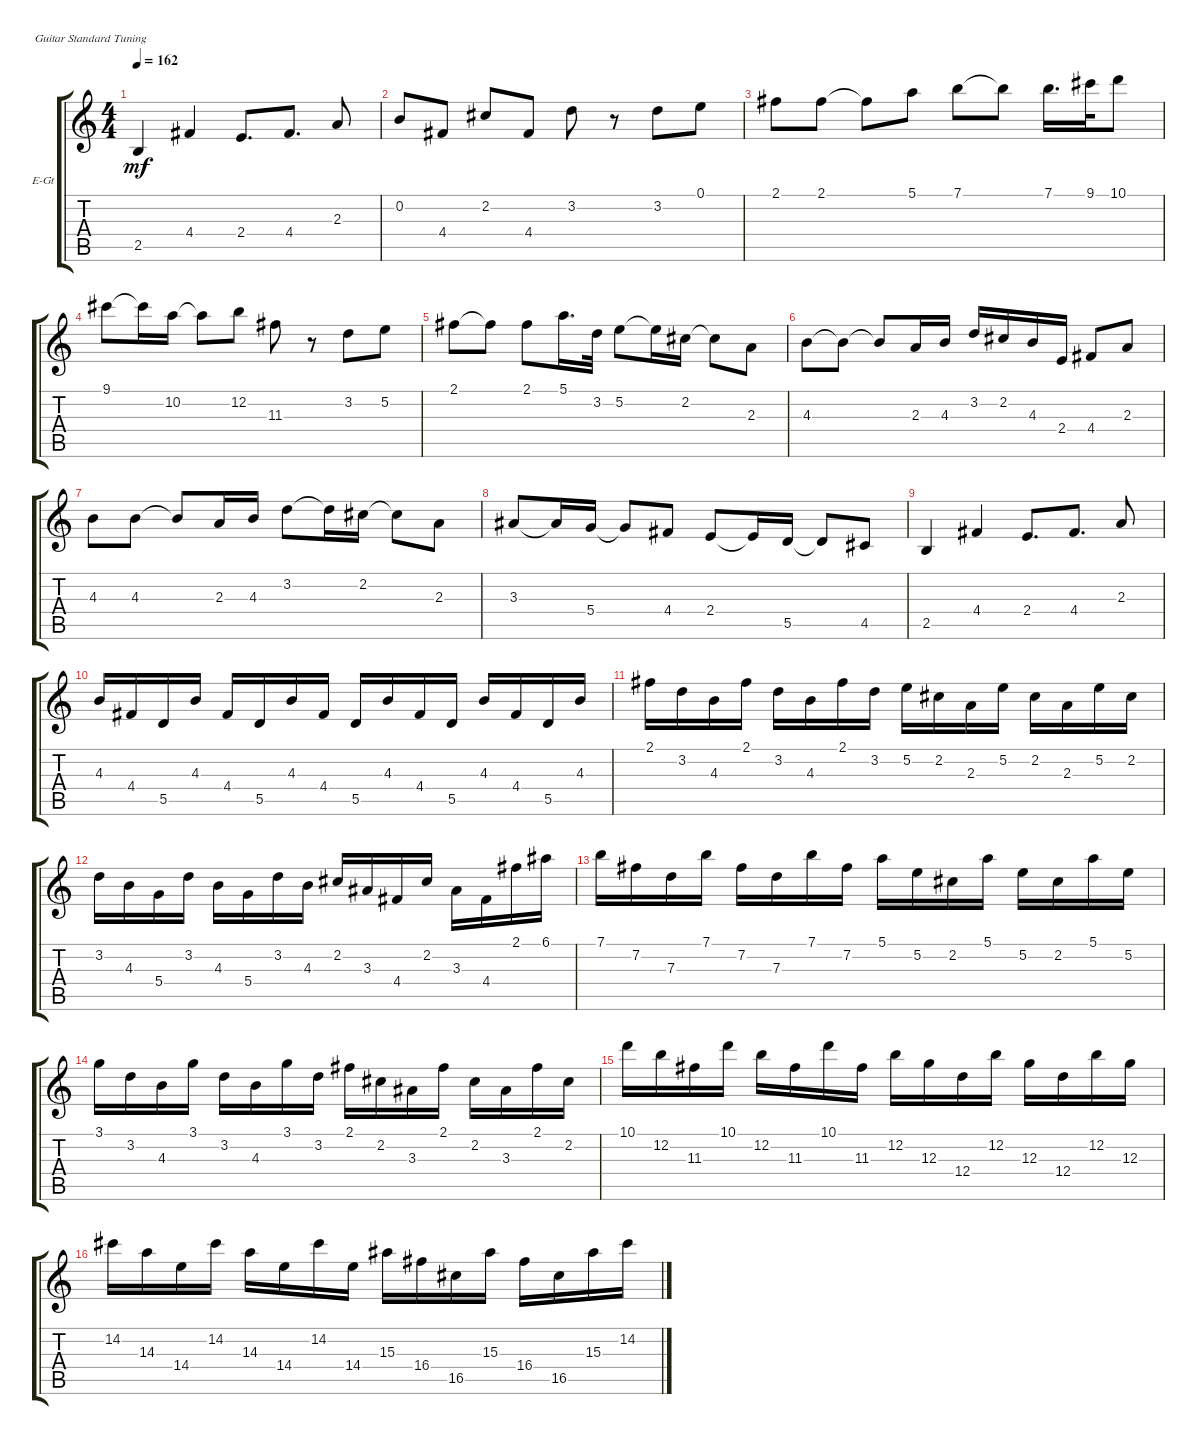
\defaultSystemsLayout 4
\bracketExtendMode groupsimilarinstruments
\firstSystemTrackNameOrientation horizontal
\otherSystemsTrackNameOrientation horizontal
\track ("Electric Guitar" "E-Gt") {instrument distortionguitar}
\staff {score tabs}
\tuning (E4 B3 G3 D3 A2 E2)
\ts (4 4)
\tempo 162
\clef g2
\scale
0.333333
\ks c
2.5.4{dy mf} 4.4.4 2.4.8{d} 4.4.8{d} 2.3.8 |
\scale
0.333333 0.2.8 4.4.8 2.2.8 4.4.8 3.2.8 r.8 3.2.8 0.1.8 |
\scale
0.333333 2.1.8 2.1.8 2.1{t}.8 5.1.8 7.1.8 7.1{t}.8 7.1.16{d} 9.1.32 10.1.8 |
\scale
0.333333 9.1.8 9.1{t}.16 10.2.16 10.2{t}.8 12.2.8 11.3.8 r.8 3.2.8 5.2.8 |
\scale
0.333333 2.1.8 2.1{t}.8 2.1.8 5.1.16{d} 3.2.32 5.2.8 5.2{t}.16 2.2.16 2.2{t}.8 2.3.8 |
\scale
0.333333 4.3.8 4.3{t}.8 4.3{t}.8 2.3.16 4.3.16 3.2.16 2.2.16 4.3.16 2.4.16 4.4.8 2.3.8 |
\scale
0.333333 4.3.8 4.3.8 4.3{t}.8 2.3.16 4.3.16 3.2.8 3.2{t}.16 2.2.16 2.2{t}.8 2.3.8 |
\scale
0.333333 3.3.8 3.3{t}.16 5.4.16 5.4{t}.8 4.4.8 2.4.8 2.4{t}.16 5.5.16 5.5{t}.8 4.5.8 |
\scale
0.333333 2.5.4 4.4.4 2.4.8{d} 4.4.8{d} 2.3.8 |
\scale
0.333333 4.3.16 4.4.16 5.5.16 4.3.16 4.4.16 5.5.16 4.3.16 4.4.16 5.5.16 4.3.16 4.4.16 5.5.16 4.3.16 4.4.16 5.5.16 4.3.16 |
\scale
0.333333 2.1.16 3.2.16 4.3.16 2.1.16 3.2.16 4.3.16 2.1.16 3.2.16 5.2.16 2.2.16 2.3.16 5.2.16 2.2.16 2.3.16 5.2.16 2.2.16 |
\scale
0.333333 3.2.16 4.3.16 5.4.16 3.2.16 4.3.16 5.4.16 3.2.16 4.3.16 2.2.16 3.3.16 4.4.16 2.2.16 3.3.16 4.4.16 2.1.16 6.1.16 |
\scale
0.333333 7.1.16 7.2.16 7.3.16 7.1.16 7.2.16 7.3.16 7.1.16 7.2.16 5.1.16 5.2.16 2.2.16 5.1.16 5.2.16 2.2.16 5.1.16 5.2.16 |
\scale
0.333333 3.1.16 3.2.16 4.3.16 3.1.16 3.2.16 4.3.16 3.1.16 3.2.16 2.1.16 2.2.16 3.3.16 2.1.16 2.2.16 3.3.16 2.1.16 2.2.16 |
\scale
0.333333 10.1.16 12.2.16 11.3.16 10.1.16 12.2.16 11.3.16 10.1.16 11.3.16 12.2.16 12.3.16 12.4.16 12.2.16 12.3.16 12.4.16 12.2.16 12.3.16 |
\scale
0.333333 14.2.16 14.3.16 14.4.16 14.2.16 14.3.16 14.4.16 14.2.16 14.4.16 15.3.16 16.4.16 16.5.16 15.3.16 16.4.16 16.5.16 15.3.16 14.2.16
